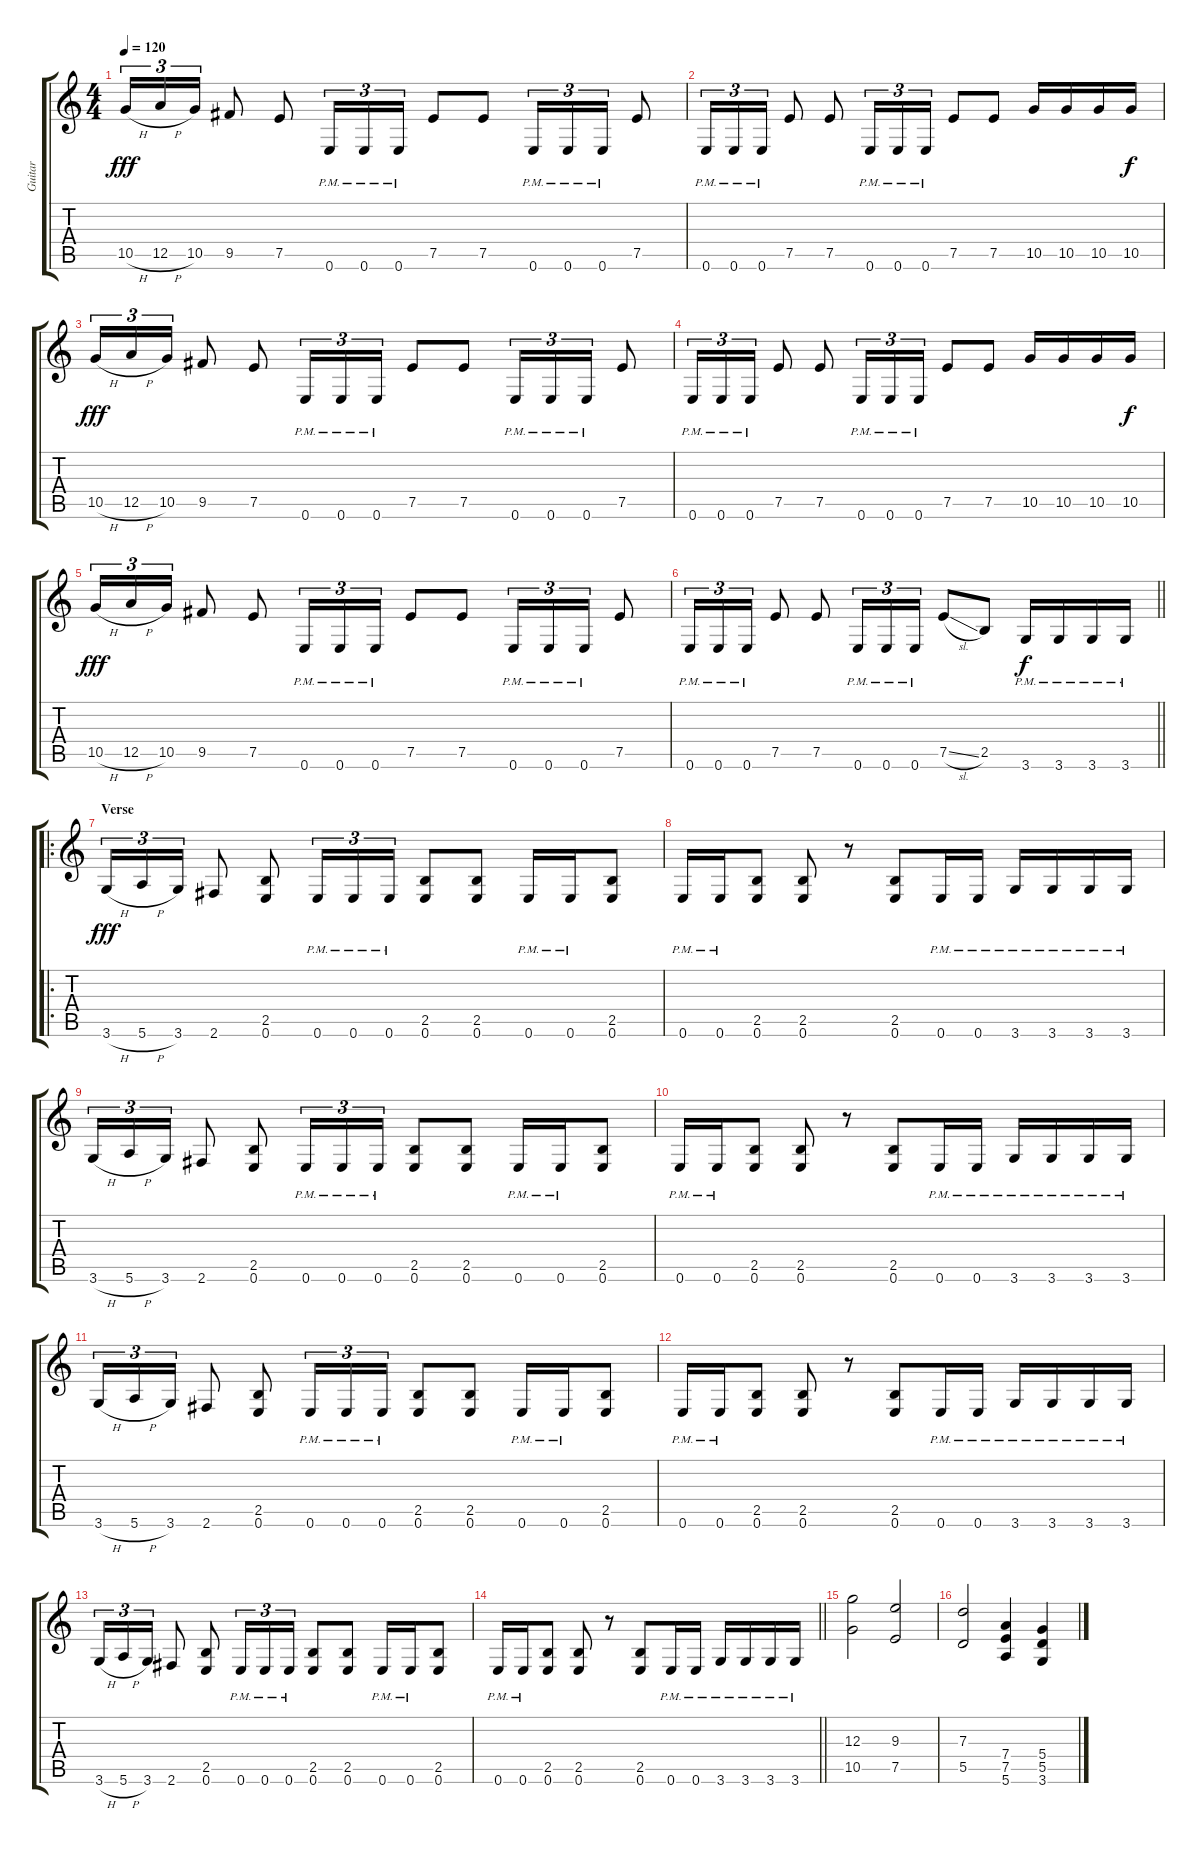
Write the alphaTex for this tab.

\track ("Guitar" "Guitar") {instrument distortionguitar}
\staff {score tabs}
\tuning (E4 B3 G3 D3 A2 E2) {hide}
\ts (4 4)
\tempo 120
\clef g2
\ks c
10.5{h}.16{tu (3 2) dy fff} 12.5{h}.16{tu (3 2)} 10.5.16{tu (3 2)} 9.5.8 7.5.8 0.6{pm}.16{tu (3 2)} 0.6{pm}.16{tu (3 2)} 0.6{pm}.16{tu (3 2)} 7.5.8 7.5.8 0.6{pm}.16{tu (3 2)} 0.6{pm}.16{tu (3 2)} 0.6{pm}.16{tu (3 2)} 7.5.8 |
0.6{pm}.16{tu (3 2)} 0.6{pm}.16{tu (3 2)} 0.6{pm}.16{tu (3 2)} 7.5.8 7.5.8 0.6{pm}.16{tu (3 2)} 0.6{pm}.16{tu (3 2)} 0.6{pm}.16{tu (3 2)} 7.5.8 7.5.8 10.5.16 10.5.16 10.5.16 10.5.16{dy f} |
10.5{h}.16{tu (3 2) dy fff} 12.5{h}.16{tu (3 2)} 10.5.16{tu (3 2)} 9.5.8 7.5.8 0.6{pm}.16{tu (3 2)} 0.6{pm}.16{tu (3 2)} 0.6{pm}.16{tu (3 2)} 7.5.8 7.5.8 0.6{pm}.16{tu (3 2)} 0.6{pm}.16{tu (3 2)} 0.6{pm}.16{tu (3 2)} 7.5.8 |
0.6{pm}.16{tu (3 2)} 0.6{pm}.16{tu (3 2)} 0.6{pm}.16{tu (3 2)} 7.5.8 7.5.8 0.6{pm}.16{tu (3 2)} 0.6{pm}.16{tu (3 2)} 0.6{pm}.16{tu (3 2)} 7.5.8 7.5.8 10.5.16 10.5.16 10.5.16 10.5.16{dy f} |
10.5{h}.16{tu (3 2) dy fff} 12.5{h}.16{tu (3 2)} 10.5.16{tu (3 2)} 9.5.8 7.5.8 0.6{pm}.16{tu (3 2)} 0.6{pm}.16{tu (3 2)} 0.6{pm}.16{tu (3 2)} 7.5.8 7.5.8 0.6{pm}.16{tu (3 2)} 0.6{pm}.16{tu (3 2)} 0.6{pm}.16{tu (3 2)} 7.5.8 |
\barLineRight lightlight
0.6{pm}.16{tu (3 2)} 0.6{pm}.16{tu (3 2)} 0.6{pm}.16{tu (3 2)} 7.5.8 7.5.8 0.6{pm}.16{tu (3 2)} 0.6{pm}.16{tu (3 2)} 0.6{pm}.16{tu (3 2)} 7.5{sl}.8 2.5.8 3.6{pm}.16{dy f} 3.6{pm}.16 3.6{pm}.16 3.6{pm}.16 |
\ro
\section ("" "Verse")
3.6{h}.16{tu (3 2) dy fff} 5.6{h}.16{tu (3 2)} 3.6.16{tu (3 2)} 2.6.8 (2.5 0.6).8 0.6{pm}.16{tu (3 2)} 0.6{pm}.16{tu (3 2)} 0.6{pm}.16{tu (3 2)} (2.5 0.6).8 (2.5 0.6).8 0.6{pm}.16 0.6{pm}.16 (2.5 0.6).8 |
0.6{pm}.16 0.6{pm}.16 (2.5 0.6).8 (2.5 0.6).8 r.8 (2.5 0.6).8 0.6{pm}.16 0.6{pm}.16 3.6{pm}.16 3.6{pm}.16 3.6{pm}.16 3.6{pm}.16 |
3.6{h}.16{tu (3 2)} 5.6{h}.16{tu (3 2)} 3.6.16{tu (3 2)} 2.6.8 (2.5 0.6).8 0.6{pm}.16{tu (3 2)} 0.6{pm}.16{tu (3 2)} 0.6{pm}.16{tu (3 2)} (2.5 0.6).8 (2.5 0.6).8 0.6{pm}.16 0.6{pm}.16 (2.5 0.6).8 |
0.6{pm}.16 0.6{pm}.16 (2.5 0.6).8 (2.5 0.6).8 r.8 (2.5 0.6).8 0.6{pm}.16 0.6{pm}.16 3.6{pm}.16 3.6{pm}.16 3.6{pm}.16 3.6{pm}.16 |
3.6{h}.16{tu (3 2)} 5.6{h}.16{tu (3 2)} 3.6.16{tu (3 2)} 2.6.8 (2.5 0.6).8 0.6{pm}.16{tu (3 2)} 0.6{pm}.16{tu (3 2)} 0.6{pm}.16{tu (3 2)} (2.5 0.6).8 (2.5 0.6).8 0.6{pm}.16 0.6{pm}.16 (2.5 0.6).8 |
0.6{pm}.16 0.6{pm}.16 (2.5 0.6).8 (2.5 0.6).8 r.8 (2.5 0.6).8 0.6{pm}.16 0.6{pm}.16 3.6{pm}.16 3.6{pm}.16 3.6{pm}.16 3.6{pm}.16 |
3.6{h}.16{tu (3 2)} 5.6{h}.16{tu (3 2)} 3.6.16{tu (3 2)} 2.6.8 (2.5 0.6).8 0.6{pm}.16{tu (3 2)} 0.6{pm}.16{tu (3 2)} 0.6{pm}.16{tu (3 2)} (2.5 0.6).8 (2.5 0.6).8 0.6{pm}.16 0.6{pm}.16 (2.5 0.6).8 |
\barLineRight lightlight
0.6{pm}.16 0.6{pm}.16 (2.5 0.6).8 (2.5 0.6).8 r.8 (2.5 0.6).8 0.6{pm}.16 0.6{pm}.16 3.6{pm}.16 3.6{pm}.16 3.6{pm}.16 3.6{pm}.16 |
\section ("" "")
(12.3 10.5).2 (9.3 7.5).2 |
(7.3 5.5).2 (7.4 7.5 5.6).4 (5.4 5.5 3.6).4
